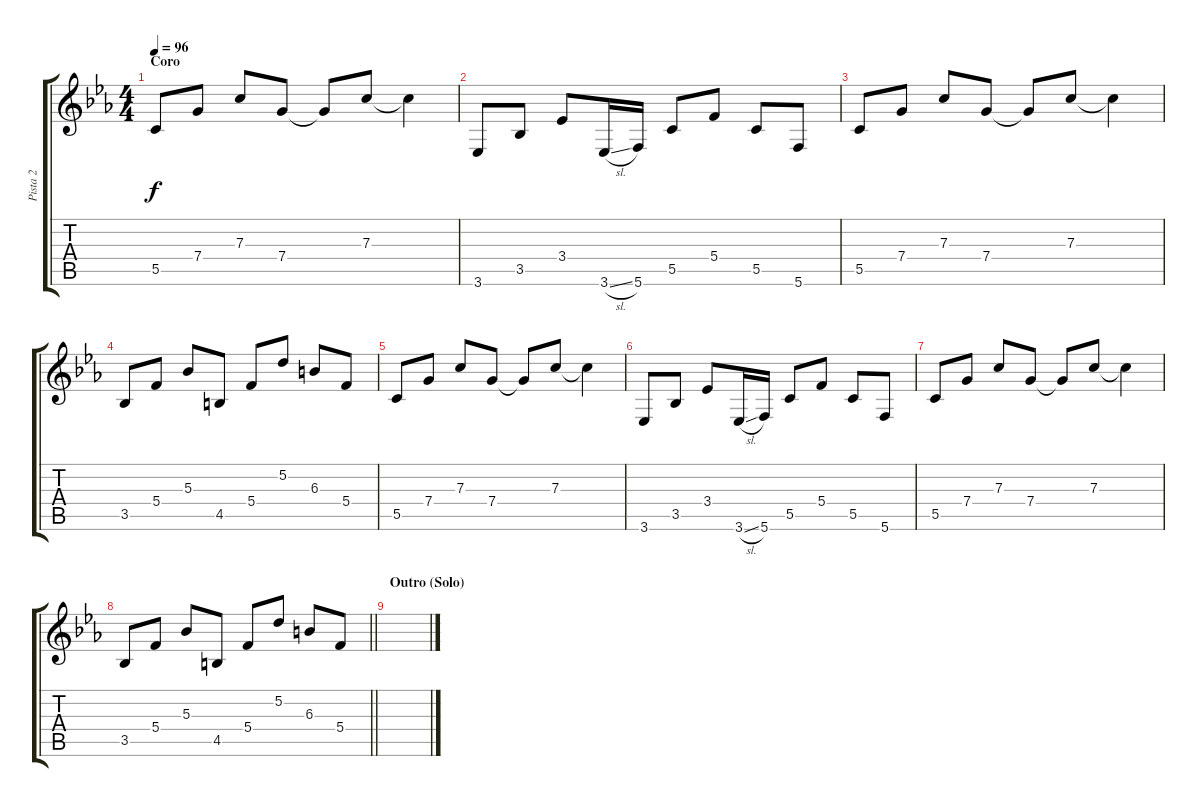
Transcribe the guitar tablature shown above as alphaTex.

\track ("Pista 2" "Pista 2") {instrument acousticguitarsteel}
\staff {score tabs}
\tuning (D4 A3 F3 C3 G2 C2) {hide}
\ts (4 4)
\section ("" "Coro")
\tempo 96
\clef g2
\ks eb
5.5.8{dy f} 7.4.8 7.3.8 7.4.8 7.4{t}.8 7.3.8 7.3{t}.4 |
3.6.8 3.5.8 3.4.8 3.6{sl}.16 5.6.16 5.5.8 5.4.8 5.5.8 5.6.8 |
5.5.8 7.4.8 7.3.8 7.4.8 7.4{t}.8 7.3.8 7.3{t}.4 |
3.5.8 5.4.8 5.3.8 4.5.8 5.4.8 5.2.8 6.3.8 5.4.8 |
5.5.8 7.4.8 7.3.8 7.4.8 7.4{t}.8 7.3.8 7.3{t}.4 |
3.6.8 3.5.8 3.4.8 3.6{sl}.16 5.6.16 5.5.8 5.4.8 5.5.8 5.6.8 |
5.5.8 7.4.8 7.3.8 7.4.8 7.4{t}.8 7.3.8 7.3{t}.4 |
\barLineRight lightlight
3.5.8 5.4.8 5.3.8 4.5.8 5.4.8 5.2.8 6.3.8 5.4.8 |
\section ("" "Outro (Solo)")
